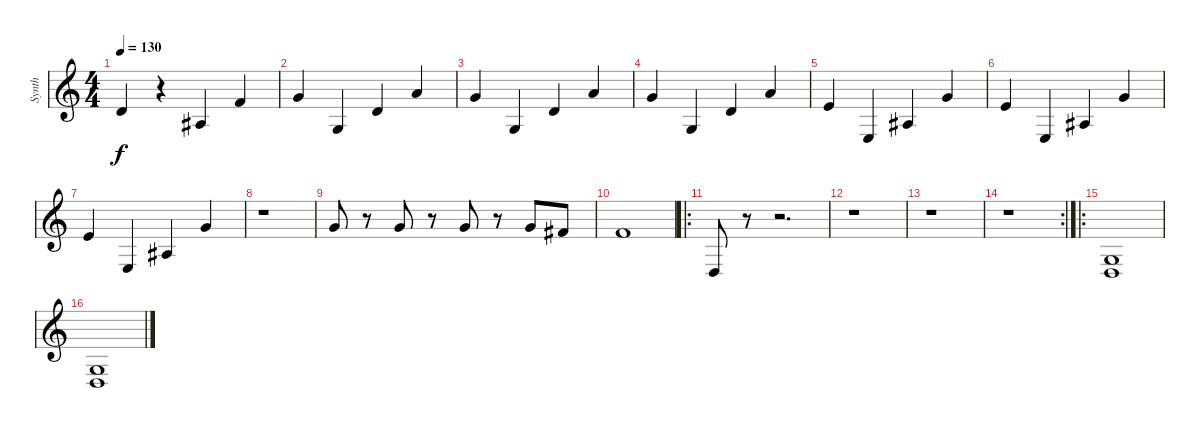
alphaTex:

\track ("Synth" "Synth") {instrument stringensemble1}
\staff {score}
\tuning (E4 B3 G3 D3 A2 E2) {hide}
\ts (4 4)
\tempo 130
\clef g2
\ks c
12.4.4{dy f} r.4 13.5.4 10.3.4 |
12.3.4 10.5.4 12.4.4 10.2.4 |
12.3.4 10.5.4 12.4.4 10.2.4 |
12.3.4 10.5.4 12.4.4 10.2.4 |
9.3.4 7.5.4 8.4.4 8.2.4 |
9.3.4 7.5.4 8.4.4 8.2.4 |
9.3.4 7.5.4 8.4.4 8.2.4 |
r.1 |
3.1.8 r.8 3.1.8 r.8 3.1.8 r.8 3.1.8 2.1.8 |
1.1.1 |
\ro
0.4.8 r.8 r.2{d} |
r.1 |
r.1 |
\rc 2
r.1 |
\ro
(0.3 0.4).1 |
(0.3 0.4).1
